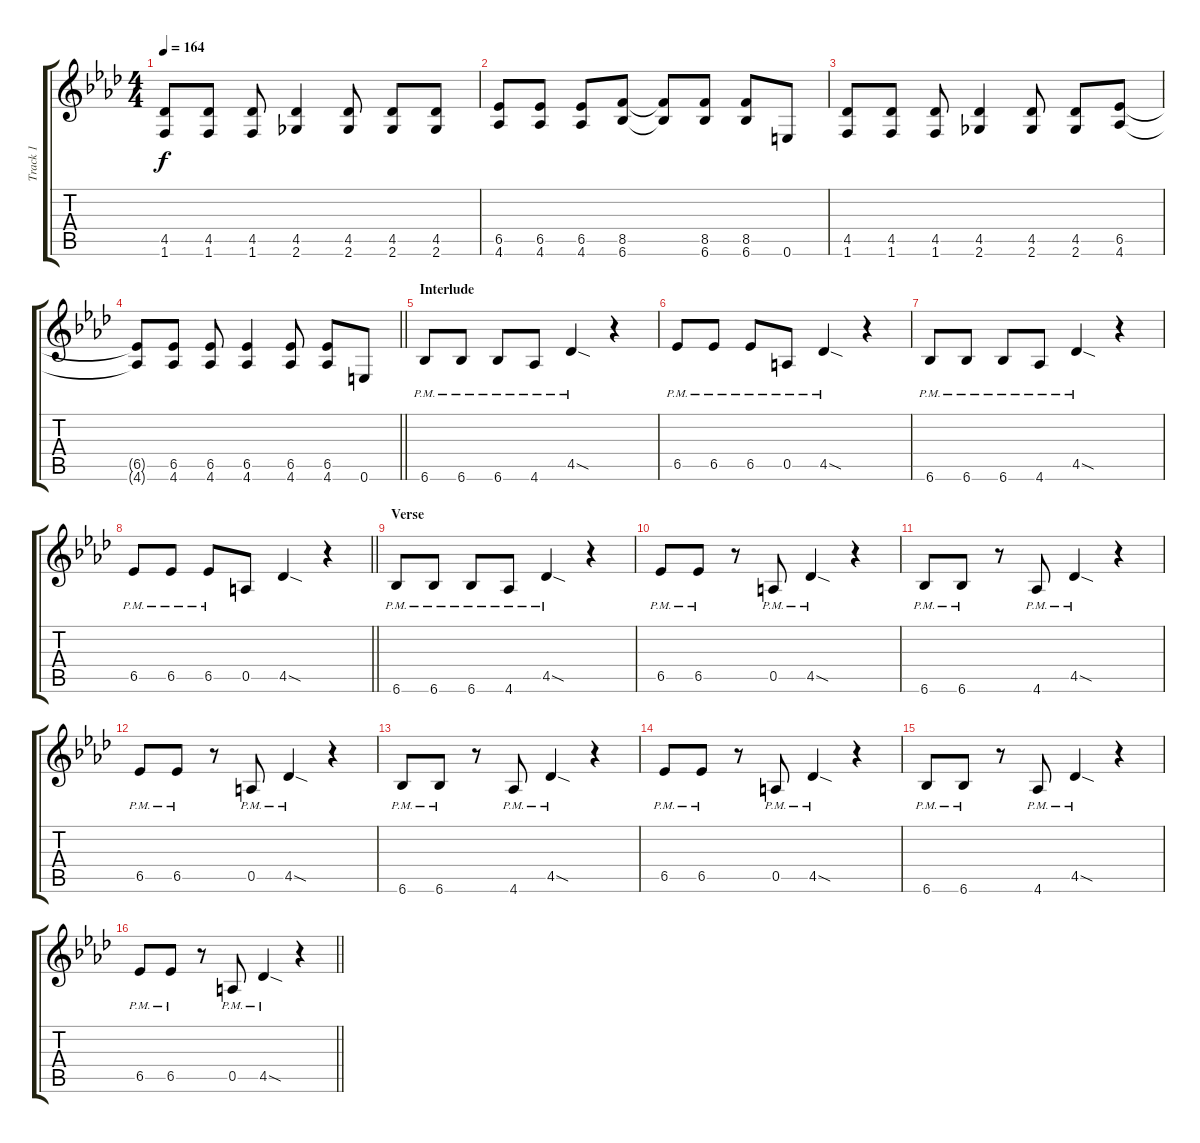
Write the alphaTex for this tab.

\track ("Track 1" "Track 1") {instrument distortionguitar}
\staff {score tabs}
\tuning (E4 B3 G3 D3 A2 E2) {hide}
\ts (4 4)
\tempo 164
\clef g2
\ks ab
(4.5 1.6).8{dy f} (4.5 1.6).8 (4.5 1.6).8 (4.5 2.6).4 (4.5 2.6).8 (4.5 2.6).8 (4.5 2.6).8 |
(6.5 4.6).8 (6.5 4.6).8 (6.5 4.6).8 (8.5 6.6).8 (8.5{t} 6.6{t}).8 (8.5 6.6).8 (8.5 6.6).8 0.6.8 |
(4.5 1.6).8 (4.5 1.6).8 (4.5 1.6).8 (4.5 2.6).4 (4.5 2.6).8 (4.5 2.6).8 (6.5 4.6).8 |
\barLineRight lightlight
(6.5{t} 4.6{t}).8 (6.5 4.6).8 (6.5 4.6).8 (6.5 4.6).4 (6.5 4.6).8 (6.5 4.6).8 0.6.8 |
\section ("" "Interlude")
6.6{pm}.8 6.6{pm}.8 6.6{pm}.8 4.6{pm}.8 4.5{sod pm}.4 r.4 |
6.5{pm}.8 6.5{pm}.8 6.5{pm}.8 0.5{pm}.8 4.5{sod pm}.4 r.4 |
6.6{pm}.8 6.6{pm}.8 6.6{pm}.8 4.6{pm}.8 4.5{sod pm}.4 r.4 |
\barLineRight lightlight
6.5{pm}.8 6.5{pm}.8 6.5{pm}.8 0.5.8 4.5{sod}.4 r.4 |
\section ("" "Verse")
6.6{pm}.8 6.6{pm}.8 6.6{pm}.8 4.6{pm}.8 4.5{sod pm}.4 r.4 |
6.5{pm}.8 6.5{pm}.8 r.8 0.5{pm}.8 4.5{sod pm}.4 r.4 |
6.6{pm}.8 6.6{pm}.8 r.8 4.6{pm}.8 4.5{sod pm}.4 r.4 |
6.5{pm}.8 6.5{pm}.8 r.8 0.5{pm}.8 4.5{sod pm}.4 r.4 |
6.6{pm}.8 6.6{pm}.8 r.8 4.6{pm}.8 4.5{sod pm}.4 r.4 |
6.5{pm}.8 6.5{pm}.8 r.8 0.5{pm}.8 4.5{sod pm}.4 r.4 |
6.6{pm}.8 6.6{pm}.8 r.8 4.6{pm}.8 4.5{sod pm}.4 r.4 |
\barLineRight lightlight
6.5{pm}.8 6.5{pm}.8 r.8 0.5{pm}.8 4.5{sod pm}.4 r.4
